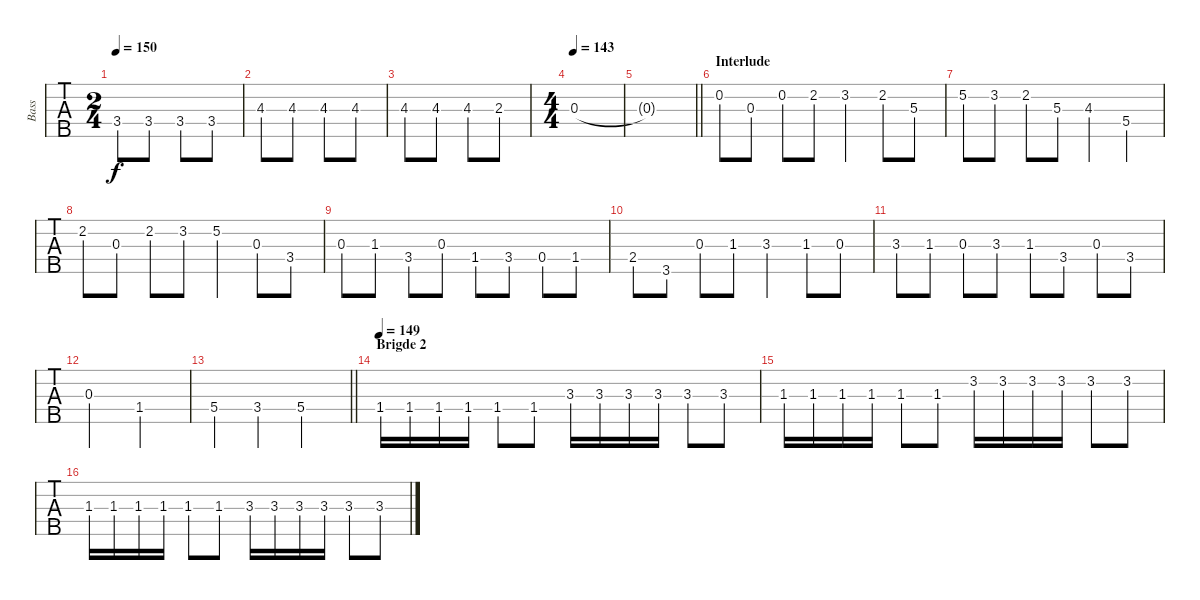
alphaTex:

\track ("Bass" "Bass") {instrument electricbassfinger}
\staff {tabs}
\tuning (Gb2 Db2 Ab1 Eb1 Bb0) {hide}
\ts (2 4)
\tempo 150
\clef f4
\ks c
3.4.8{dy f} 3.4.8 3.4.8 3.4.8 |
4.3.8 4.3.8 4.3.8 4.3.8 |
4.3.8 4.3.8 4.3.8 2.3.8 |
\ts (4 4)
\tempo 143
0.3.1 |
\barLineRight lightlight
0.3{t}.1 |
\section ("" "Interlude")
0.2.8 0.3.8 0.2.8 2.2.8 3.2.4 2.2.8 5.3.8 |
5.2.8 3.2.8 2.2.8 5.3.8 4.3.4 5.4.4 |
2.2.8 0.3.8 2.2.8 3.2.8 5.2.4 0.3.8 3.4.8 |
0.3.8 1.3.8 3.4.8 0.3.8 1.4.8 3.4.8 0.4.8 1.4.8 |
2.4.8 3.5.8 0.3.8 1.3.8 3.3.4 1.3.8 0.3.8 |
3.3.8 1.3.8 0.3.8 3.3.8 1.3.8 3.4.8 0.3.8 3.4.8 |
0.3.2 1.4.2 |
\barLineRight lightlight
5.4.4 3.4.4 5.4.2 |
\section ("" "Brigde 2")
\tempo 149
1.4.16 1.4.16 1.4.16 1.4.16 1.4.8 1.4.8 3.3.16 3.3.16 3.3.16 3.3.16 3.3.8 3.3.8 |
1.3.16 1.3.16 1.3.16 1.3.16 1.3.8 1.3.8 3.2.16 3.2.16 3.2.16 3.2.16 3.2.8 3.2.8 |
1.3.16 1.3.16 1.3.16 1.3.16 1.3.8 1.3.8 3.3.16 3.3.16 3.3.16 3.3.16 3.3.8 3.3.8
